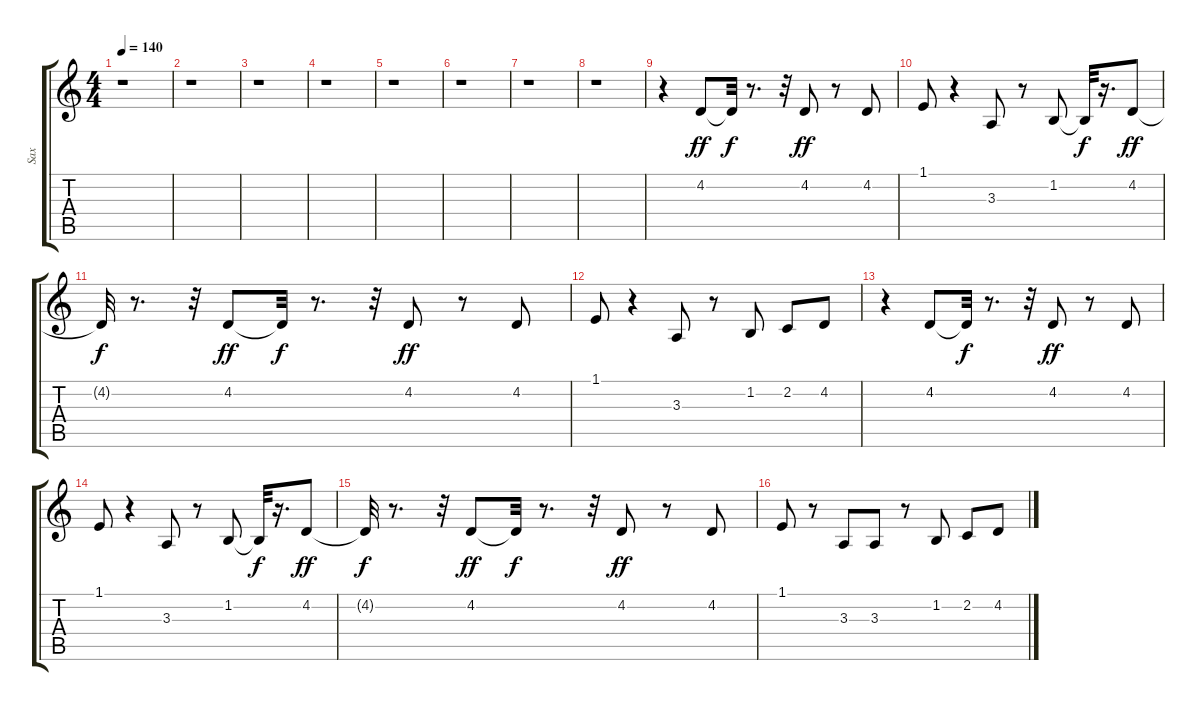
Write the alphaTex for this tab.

\track ("Sax" "Sax") {instrument altosax}
\staff {score tabs}
\tuning (Eb4 Bb3 Gb3 Db3 Ab2 Eb2) {hide}
\ts (4 4)
\tempo 140
\clef g2
\ks c
r.1{dy ff} |
r.1 |
r.1 |
r.1 |
r.1 |
r.1 |
r.1 |
r.1 |
r.4 4.2.8 4.2{t}.32{dy f} r.8{d} r.32 4.2.8{dy ff} r.8 4.2.8 |
1.1.8 r.4 3.3.8 r.8 1.2.8 1.2{t}.32{dy f} r.16{d} 4.2.8{dy ff} |
4.2{t}.32{dy f} r.8{d} r.32 4.2.8{dy ff} 4.2{t}.32{dy f} r.8{d} r.32 4.2.8{dy ff} r.8 4.2.8 |
1.1.8 r.4 3.3.8 r.8 1.2.8 2.2.8 4.2.8 |
r.4 4.2.8 4.2{t}.32{dy f} r.8{d} r.32 4.2.8{dy ff} r.8 4.2.8 |
1.1.8 r.4 3.3.8 r.8 1.2.8 1.2{t}.32{dy f} r.16{d} 4.2.8{dy ff} |
4.2{t}.32{dy f} r.8{d} r.32 4.2.8{dy ff} 4.2{t}.32{dy f} r.8{d} r.32 4.2.8{dy ff} r.8 4.2.8 |
1.1.8 r.8 3.3.8 3.3.8 r.8 1.2.8 2.2.8 4.2.8
